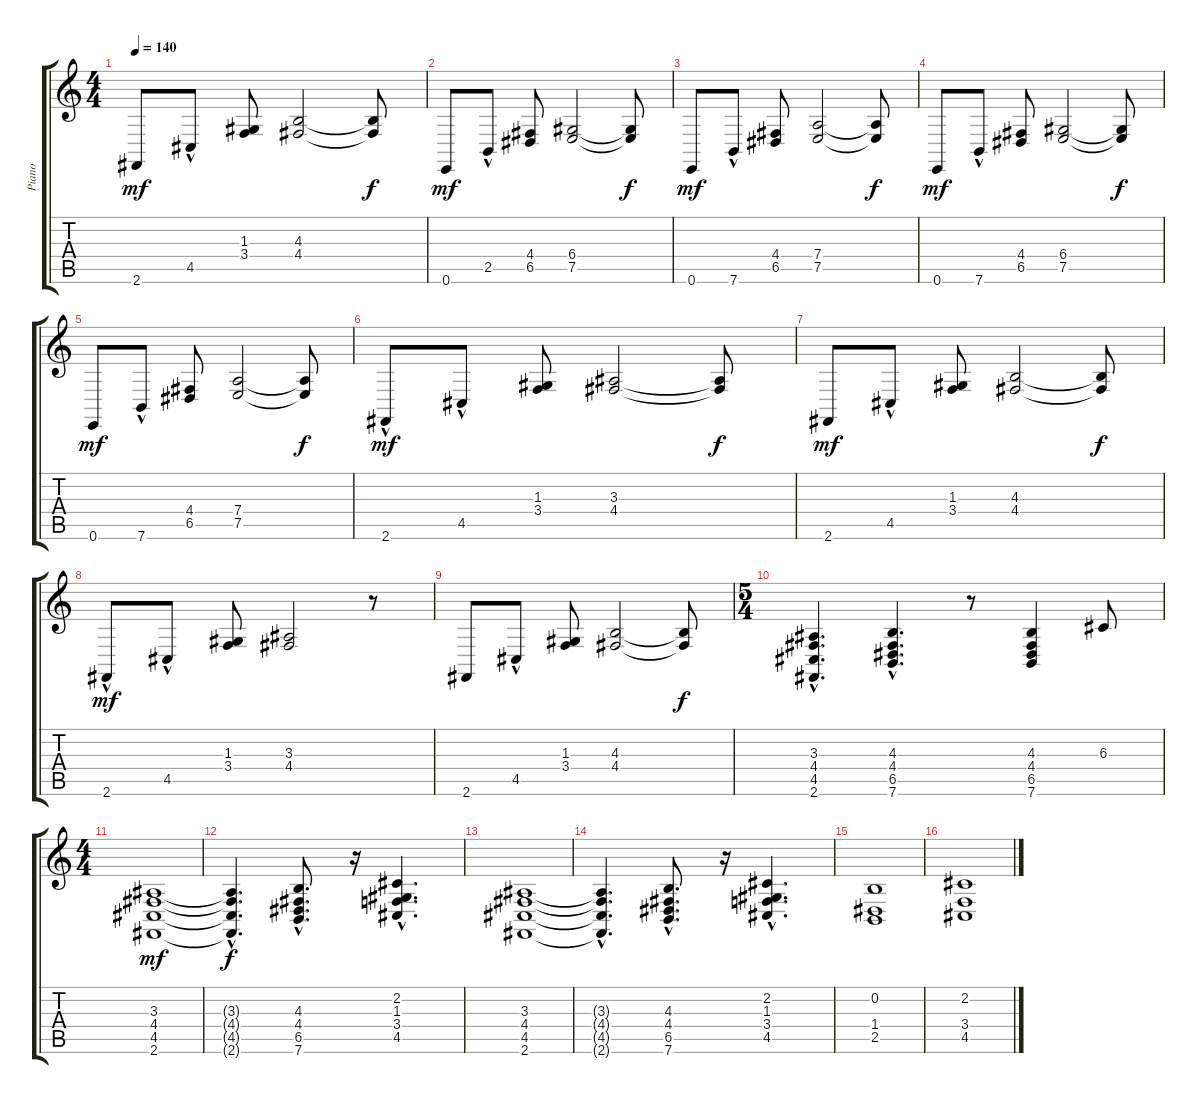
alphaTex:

\track ("Piano" "Piano") {instrument acousticgrandpiano}
\staff {score tabs}
\tuning (E4 B3 G3 D3 A2 E2) {hide}
\ts (4 4)
\tempo 140
\clef g2
\ks c
2.6.8{dy mf} 4.5{hac}.8 (1.3 3.4).8 (4.3 4.4).2 (4.3{t} 4.4{t}).8{dy f} |
0.6.8{dy mf} 2.5{hac}.8 (4.4 6.5).8 (6.4 7.5).2 (6.4{t} 7.5{t}).8{dy f} |
0.6.8{dy mf} 7.6{hac}.8 (4.4 6.5).8 (7.4 7.5).2 (7.4{t} 7.5{t}).8{dy f} |
0.6.8{dy mf} 7.6{hac}.8 (4.4 6.5).8 (6.4 7.5).2 (6.4{t} 7.5{t}).8{dy f} |
0.6.8{dy mf} 7.6{hac}.8 (4.4 6.5).8 (7.4 7.5).2 (7.4{t} 7.5{t}).8{dy f} |
2.6{hac}.8{dy mf} 4.5{hac}.8 (1.3 3.4).8 (3.3 4.4).2 (3.3{t} 4.4{t}).8{dy f} |
2.6.8{dy mf} 4.5{hac}.8 (1.3 3.4).8 (4.3 4.4).2 (4.3{t} 4.4{t}).8{dy f} |
2.6{hac}.8{dy mf} 4.5{hac}.8 (1.3 3.4).8 (3.3 4.4).2 r.8 |
2.6.8 4.5{hac}.8 (1.3 3.4).8 (4.3 4.4).2 (4.3{t} 4.4{t}).8{dy f} |
\ts (5 4)
(3.3{hac} 4.4{hac} 4.5{hac} 2.6{hac}).4{d} (4.3{hac} 4.4{hac} 6.5{hac} 7.6{hac}).4{d} r.8 (4.3 4.4 6.5 7.6).4 6.3.8 |
\ts (4 4)
(3.3 4.4 4.5 2.6).1{dy mf} |
(3.3{hac t} 4.4{hac t} 4.5{hac t} 2.6{hac t}).4{d dy f} (4.3{hac} 4.4{hac} 6.5{hac} 7.6{hac}).8{d} r.16 (2.2{hac} 1.3{hac} 3.4{hac} 4.5{hac}).4{d} |
(3.3 4.4 4.5 2.6).1 |
(3.3{hac t} 4.4{hac t} 4.5{hac t} 2.6{hac t}).4{d} (4.3{hac} 4.4{hac} 6.5{hac} 7.6{hac}).8{d} r.16 (2.2{hac} 1.3{hac} 3.4{hac} 4.5{hac}).4{d} |
(0.2 1.4 2.5).1 |
(2.2 3.4 4.5).1
